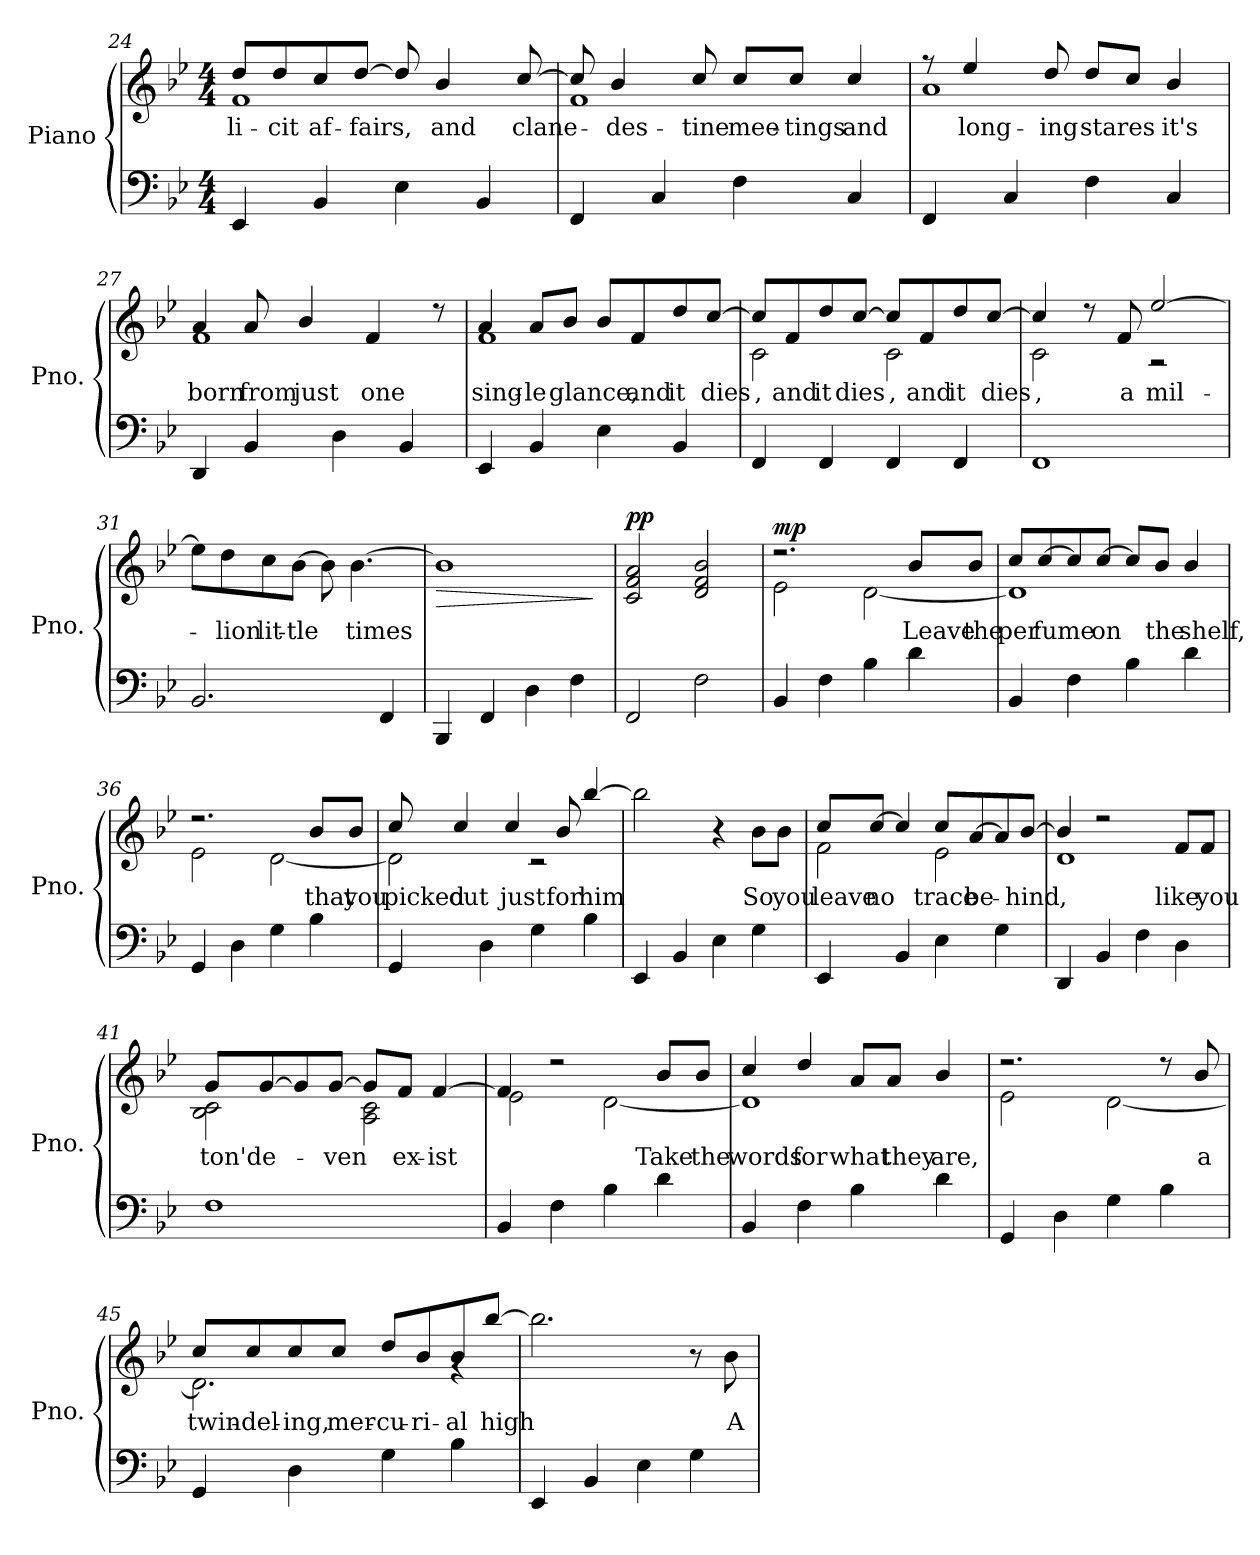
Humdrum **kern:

**kern	**kern	**text	**dynam
*part1	*part1	*part1	*part1
*staff2	*staff1	*staff1	*staff1/2
*I"Piano	*	*	*
*I'Pno.	*	*	*
*clefF4	*clefG2	*	*
*k[b-e-]	*k[b-e-]	*	*
*M4/4	*M4/4	*	*
=24	=24	=24	=24
!	!	!LO:LY:b	!
*	*^	*	*
4EE-/	8dd/L	1f	-li-	.
!	!	!	!LO:LY:b	!
.	8dd/	.	-cit	.
!	!	!	!LO:LY:b	!
4BB-/	8cc/	.	af-	.
!	!	!	!LO:LY:b	!
.	[8dd/J	.	-fairs,	.
4E-\	8dd/]	.	.	.
!	!	!	!LO:LY:b	!
.	4b-/	.	and	.
4BB-/	.	.	.	.
!	!	!	!LO:LY:b	!
.	[8cc/	.	clane-	.
!!LO:LB:g=z	!!
=25	=25	=25	=25	=25
4FF/	8cc/]	1f	.	.
!	!	!	!LO:LY:b	!
.	4b-/	.	-des-	.
4C/	.	.	.	.
!	!	!	!LO:LY:b	!
.	8cc/	.	tine	.
!	!	!	!LO:LY:b	!
4F\	8cc/L	.	mee-	.
!	!	!	!LO:LY:b	!
.	8cc/J	.	-tings	.
!	!	!	!LO:LY:b	!
4C/	4cc/	.	and	.
=26	=26	=26	=26	=26
4FF/	8r	1a	.	.
!	!	!	!LO:LY:b	!
.	4ee-/	.	long-	.
4C/	.	.	.	.
!	!	!	!LO:LY:b	!
.	8dd/	.	-ing	.
!	!	!	!LO:LY:b	!
4F\	8dd/L	.	stares	.
.	8cc/J	.	.	.
!	!	!	!LO:LY:b	!
4C/	4b-/	.	it's	.
=27	=27	=27	=27	=27
!	!	!	!LO:LY:b	!
4DD/	4a/	1f	born	.
!	!	!	!LO:LY:b	!
4BB-/	8a/	.	from	.
!	!	!	!LO:LY:b	!
.	4b-/	.	just	.
4D\	.	.	.	.
!	!	!	!LO:LY:b	!
.	4f/	.	one	.
4BB-/	.	.	.	.
.	8r	.	.	.
!!LO:LB:g=z	!!
=28	=28	=28	=28	=28
!	!	!	!LO:LY:b	!
4EE-/	4a/	1f	sing-	.
!	!	!	!LO:LY:b	!
4BB-/	8a/L	.	-le	.
!	!	!	!LO:LY:b	!
.	8b-/J	.	glance,	.
4E-\	8b-/L	.	.	.
!	!	!	!LO:LY:b	!
.	8f/	.	and	.
!	!	!	!LO:LY:b	!
4BB-/	8dd/	.	it	.
!	!	!	!LO:LY:b	!
.	[8cc/J	.	dies	.
=29	=29	=29	=29	=29
!	!	!	!LO:LY:b	!
4FF/	8cc/L]	2c\	,	.
!	!	!	!LO:LY:b	!
.	8f/	.	and	.
!	!	!	!LO:LY:b	!
4FF/	8dd/	.	it	.
!	!	!	!LO:LY:b	!
.	[8cc/J	.	dies	.
!	!	!	!LO:LY:b	!
4FF/	8cc/L]	2c\	,	.
!	!	!	!LO:LY:b	!
.	8f/	.	and	.
!	!	!	!LO:LY:b	!
4FF/	8dd/	.	it	.
!	!	!	!LO:LY:b	!
.	[8cc/J	.	dies	.
=30	=30	=30	=30	=30
!	!	!	!LO:LY:b	!
1FF	4cc/]	2c\	,	.
.	8r	.	.	.
!	!	!	!LO:LY:b	!
.	8f/	.	a	.
!	!	!	!LO:LY:b	!
.	[2ee-/	2r	mil-	.
*	*v	*v	*	*
!!LO:LB:g=z
=31	=31	=31	=31
2.BB-/	8ee-\L]	.	.
!	!	!LO:LY:b	!
.	8dd\	-lion	.
!	!	!LO:LY:b	!
.	8cc\	lit-	.
!	!	!LO:LY:b	!
.	[8b-\J	-tle	.
.	8b-\]	.	.
!	!	!LO:LY:b	!
.	[4.b-\	times	.
4FF/	.	.	.
=32	=32	=32	=32
!	!	!LO:LY:b	!LO:HP:b
4BBB-/	1b-]	.	>
4FF/	.	.	.
4D\	.	.	.
4F\	.	.	.
.	.	.	]
=33	=33	=33	=33
!	!	!	!LO:DY:b
2FF/	2c/ 2f/ 2a/	.	pp
2F\	2d/ 2f/ 2b-/	.	.
=34	=34	=34	=34
*	*^	*	*
!	!	!	!	!LO:DY:b
4BB-/	2.r	2e-\	.	mp
4F\	.	.	.	.
4B-\	.	[2d\	.	.
!	!	!	!LO:LY:b	!
4d\	8b-/L	.	Leave	.
!	!	!	!LO:LY:b	!
.	8b-/J	.	the	.
!!LO:LB:g=z	!!
=35	=35	=35	=35	=35
!	!	!	!LO:LY:b	!
4BB-/	8cc/L	1d]	per	.
!	!	!	!LO:LY:b	!
.	[8cc/	.	fume	.
4F\	8cc/]	.	.	.
!	!	!	!LO:LY:b	!
.	[8cc/J	.	on	.
4B-\	8cc/L]	.	.	.
!	!	!	!LO:LY:b	!
.	8b-/J	.	the	.
!	!	!	!LO:LY:b	!
4d\	4b-/	.	shelf,	.
=36	=36	=36	=36	=36
4GG/	2.r	2e-\	.	.
4D\	.	.	.	.
4G\	.	[2d\	.	.
!	!	!	!LO:LY:b	!
4B-\	8b-/L	.	that	.
!	!	!	!LO:LY:b	!
.	8b-/J	.	you	.
=37	=37	=37	=37	=37
!	!	!	!LO:LY:b	!
4GG/	8cc/	2d\]	picked	.
!	!	!	!LO:LY:b	!
.	4cc/	.	out	.
4D\	.	.	.	.
!	!	!	!LO:LY:b	!
.	4cc/	.	just	.
4G\	.	2r	.	.
!	!	!	!LO:LY:b	!
.	8b-/	.	for	.
!	!	!	!LO:LY:b	!
4B-\	[4bb-/	.	him	.
*	*v	*v	*	*
!!LO:LB:g=z
=38	=38	=38	=38
!	!	!LO:LY:b	!
4EE-/	2bb-\]	.	.
4BB-/	.	.	.
4E-\	4r	.	.
!	!	!LO:LY:b	!
4G\	8b-\L	So	.
!	!	!LO:LY:b	!
.	8b-\J	you	.
=39	=39	=39	=39
!	!	!LO:LY:b	!
*	*^	*	*
4EE-/	8cc/L	2f\	leave	.
!	!	!	!LO:LY:b	!
.	[8cc/J	.	no	.
4BB-/	4cc/]	.	.	.
!	!	!	!LO:LY:b	!
4E-\	8cc/L	2e-\	trace	.
!	!	!	!LO:LY:b	!
.	[8a/	.	be-	.
4G\	8a/]	.	.	.
!	!	!	!LO:LY:b	!
.	[8b-/J	.	-hind	.
=40	=40	=40	=40	=40
!	!	!	!LO:LY:b	!
4DD/	4b-/]	1d	,	.
4BB-/	2r	.	.	.
4F\	.	.	.	.
!	!	!	!LO:LY:b	!
4D\	8f/L	.	like	.
!	!	!	!LO:LY:b	!
.	8f/J	.	you	.
!!LO:LB:g=z	!!
=41	=41	=41	=41	=41
!	!	!	!LO:LY:b	!
1F	8g/L	2B-\ 2c\	ton'd	.
!	!	!	!LO:LY:b	!
.	[8g/	.	e-	.
.	8g/]	.	.	.
!	!	!	!LO:LY:b	!
.	[8g/J	.	-ven	.
.	8g/L]	2A\ 2c\	.	.
!	!	!	!LO:LY:b	!
.	8f/J	.	ex-	.
!	!	!	!LO:LY:b	!
.	[4f/	.	-ist	.
=42	=42	=42	=42	=42
!	!	!	!LO:LY:b	!
4BB-/	4f/]	2e-\	.	.
4F\	2r	.	.	.
4B-\	.	[2d\	.	.
!	!	!	!LO:LY:b	!
4d\	8b-/L	.	Take	.
!	!	!	!LO:LY:b	!
.	8b-/J	.	the	.
=43	=43	=43	=43	=43
!	!	!	!LO:LY:b	!
4BB-/	4cc/	1d]	words	.
!	!	!	!LO:LY:b	!
4F\	4dd/	.	for	.
!	!	!	!LO:LY:b	!
4B-\	8a/L	.	what	.
!	!	!	!LO:LY:b	!
.	8a/J	.	they	.
!	!	!	!LO:LY:b	!
4d\	4b-/	.	are,	.
!!LO:PB:g=z	!!
=44	=44	=44	=44	=44
4GG/	2.r	2e-\	.	.
4D\	.	.	.	.
4G\	.	[2d\	.	.
4B-\	8r	.	.	.
!	!	!	!LO:LY:b	!
.	8b-/	.	a	.
=45	=45	=45	=45	=45
!	!	!	!LO:LY:b	!
4GG/	8cc/L	2.d\]	twin-	.
!	!	!	!LO:LY:b	!
.	8cc/	.	-del-	.
!	!	!	!LO:LY:b	!
4D\	8cc/	.	-ing,	.
!	!	!	!LO:LY:b	!
.	8cc/J	.	mer-	.
!	!	!	!LO:LY:b	!
4G\	8dd/L	.	-cu-	.
!	!	!	!LO:LY:b	!
.	8b-/	.	-ri-	.
!	!	!	!LO:LY:b	!
4B-\	8b-/	4rg	-al	.
!	!	!	!LO:LY:b	!
.	[8bb-/J	.	high	.
*	*v	*v	*	*
=46	=46	=46	=46
!	!	!LO:LY:b	!
4EE-/	2.bb-\]	.	.
4BB-/	.	.	.
4E-\	.	.	.
4G\	8r	.	.
!	!	!LO:LY:b	!
.	8b-\	A	.
=	=	=	=
*-	*-	*-	*-
